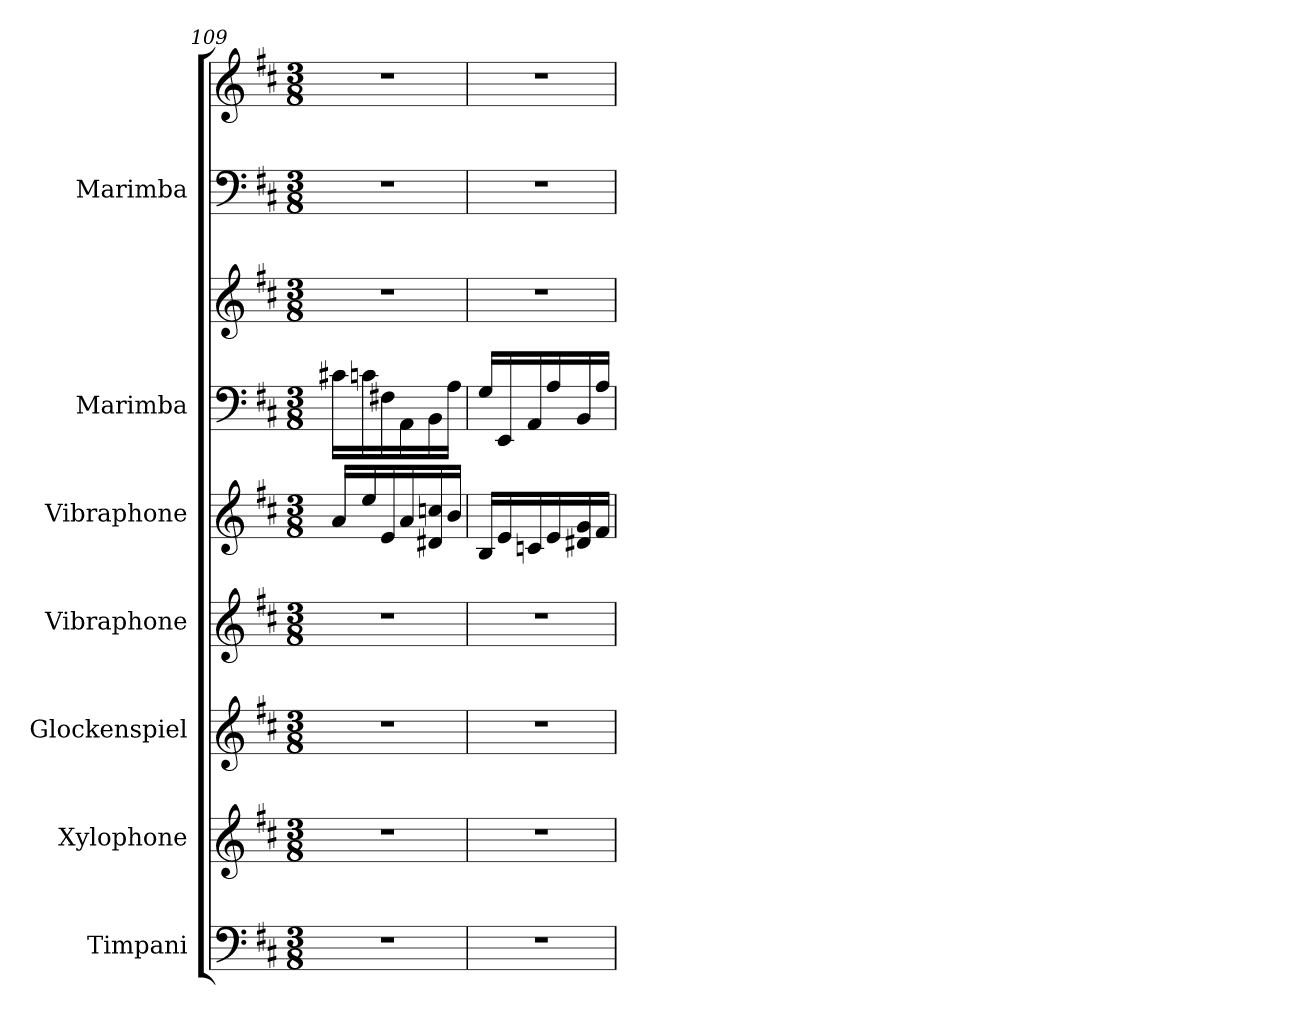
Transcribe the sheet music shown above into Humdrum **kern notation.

**kern	**kern	**kern	**kern	**kern	**kern	**kern	**kern	**kern
*part7	*part6	*part5	*part4	*part3	*part2	*part2	*part1	*part1
*staff9	*staff8	*staff7	*staff6	*staff5	*staff4	*staff3	*staff2	*staff1
*I"Timpani	*I"Xylophone	*I"Glockenspiel	*I"Vibraphone	*I"Vibraphone	*I"Marimba	*	*I"Marimba	*
*I'Timp.	*I'Xyl.	*I'Glk.	*I'Vib.	*I'Vib.	*I'Mrm.	*	*I'Mrm.	*
!!LO:PB:g=z
*clefF4	*clefG2	*clefG2	*clefG2	*clefG2	*clefF4	*clefG2	*clefF4	*clefG2
*	*ITrd-7c-12	*ITrd-14c-24	*	*	*	*	*	*
*k[f#c#]	*k[f#c#]	*k[f#c#]	*k[f#c#]	*k[f#c#]	*k[f#c#]	*k[f#c#]	*k[f#c#]	*k[f#c#]
*M3/8	*M3/8	*M3/8	*M3/8	*M3/8	*M3/8	*M3/8	*M3/8	*M3/8
=109	=109	=109	=109	=109	=109	=109	=109	=109
4.r	4.r	4.r	4.r	16a/LL	16c#X\LL	4.r	4.r	4.r
.	.	.	.	16ee/	16cn\	.	.	.
.	.	.	.	16e/	16F#X\	.	.	.
.	.	.	.	16a/	16AA\	.	.	.
.	.	.	.	16d#X/ 16ccn/	16BB\	.	.	.
.	.	.	.	16b/JJ	16A\JJ	.	.	.
=110	=110	=110	=110	=110	=110	=110	=110	=110
4.r	4.r	4.r	4.r	16B/LL	16G/LL	4.r	4.r	4.r
.	.	.	.	16e/	16EE/	.	.	.
.	.	.	.	16cn/	16AA/	.	.	.
.	.	.	.	16e/	16A/	.	.	.
.	.	.	.	16d#X/ 16g/	16BB/	.	.	.
.	.	.	.	16f#/JJ	16A/JJ	.	.	.
=	=	=	=	=	=	=	=	=
*-	*-	*-	*-	*-	*-	*-	*-	*-
